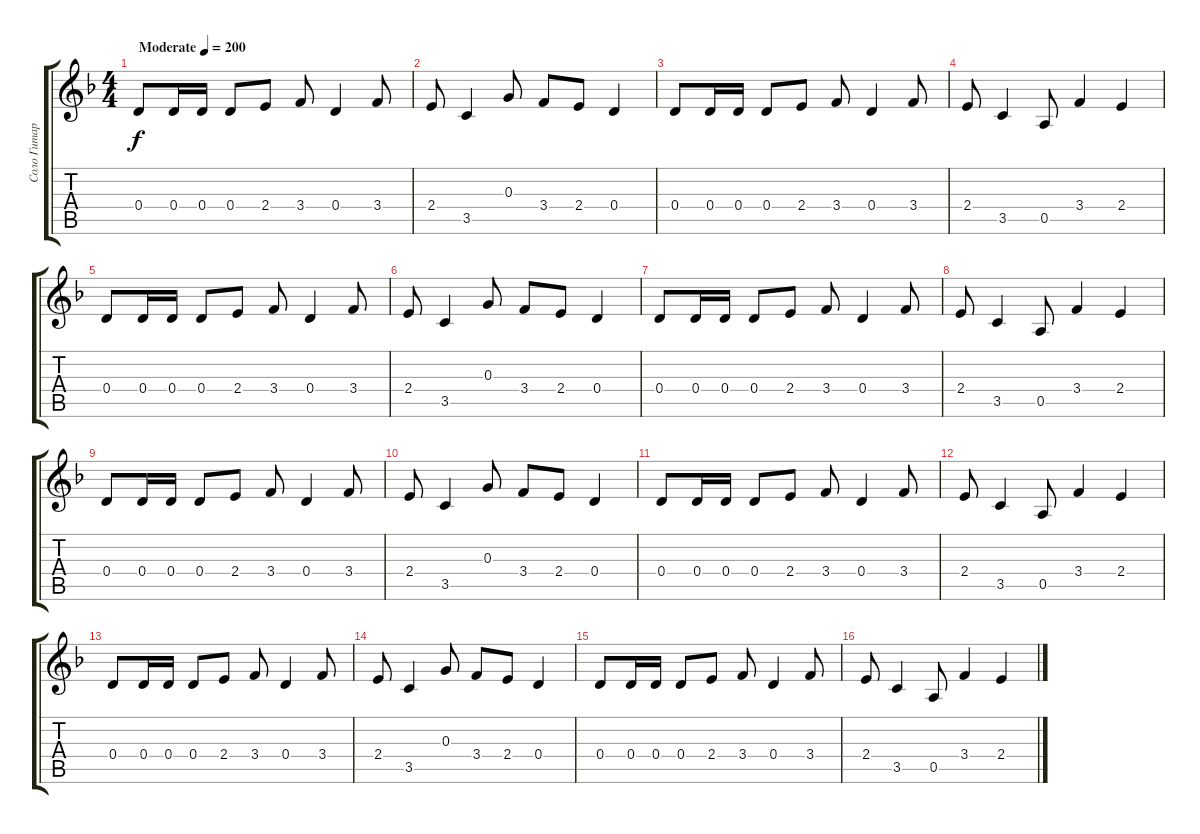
\track ("Соло Гитара" "Соло Гитар") {instrument distortionguitar}
\staff {score tabs}
\tuning (E4 B3 G3 D3 A2 E2) {hide}
\ts (4 4)
\tempo (200 "Moderate")
\clef g2
\ks dminor
0.4.8{dy f instrument distortionguitar} 0.4.16 0.4.16 0.4.8 2.4.8 3.4.8 0.4.4 3.4.8 |
2.4.8 3.5.4 0.3.8 3.4.8 2.4.8 0.4.4 |
0.4.8 0.4.16 0.4.16 0.4.8 2.4.8 3.4.8 0.4.4 3.4.8 |
2.4.8 3.5.4 0.5.8 3.4.4 2.4.4 |
0.4.8 0.4.16 0.4.16 0.4.8 2.4.8 3.4.8 0.4.4 3.4.8 |
2.4.8 3.5.4 0.3.8 3.4.8 2.4.8 0.4.4 |
0.4.8 0.4.16 0.4.16 0.4.8 2.4.8 3.4.8 0.4.4 3.4.8 |
2.4.8 3.5.4 0.5.8 3.4.4 2.4.4 |
0.4.8 0.4.16 0.4.16 0.4.8 2.4.8 3.4.8 0.4.4 3.4.8 |
2.4.8 3.5.4 0.3.8 3.4.8 2.4.8 0.4.4 |
0.4.8 0.4.16 0.4.16 0.4.8 2.4.8 3.4.8 0.4.4 3.4.8 |
2.4.8 3.5.4 0.5.8 3.4.4 2.4.4 |
0.4.8 0.4.16 0.4.16 0.4.8 2.4.8 3.4.8 0.4.4 3.4.8 |
2.4.8 3.5.4 0.3.8 3.4.8 2.4.8 0.4.4 |
0.4.8 0.4.16 0.4.16 0.4.8 2.4.8 3.4.8 0.4.4 3.4.8 |
2.4.8 3.5.4 0.5.8 3.4.4 2.4.4
